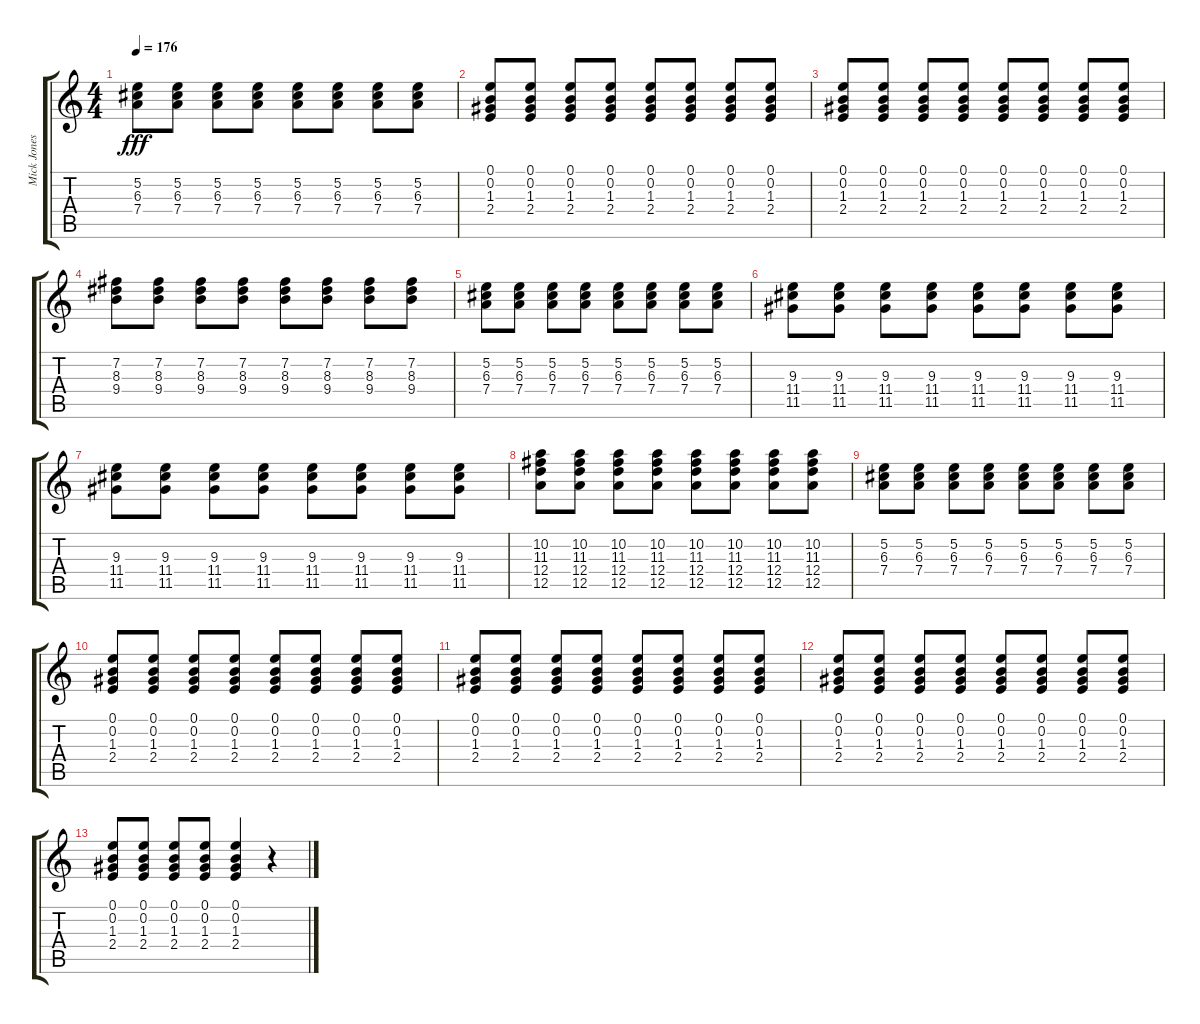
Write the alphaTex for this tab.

\track ("Mick Jones - Lead Guitar" "Mick Jones") {instrument overdrivenguitar}
\staff {score tabs}
\tuning (E4 B3 G3 D3 A2 E2) {hide}
\ts (4 4)
\tempo 176
\clef g2
\ks c
(5.2 6.3 7.4).8{dy fff} (5.2 6.3 7.4).8 (5.2 6.3 7.4).8 (5.2 6.3 7.4).8 (5.2 6.3 7.4).8 (5.2 6.3 7.4).8 (5.2 6.3 7.4).8 (5.2 6.3 7.4).8 |
(0.1 0.2 1.3 2.4).8 (0.1 0.2 1.3 2.4).8 (0.1 0.2 1.3 2.4).8 (0.1 0.2 1.3 2.4).8 (0.1 0.2 1.3 2.4).8 (0.1 0.2 1.3 2.4).8 (0.1 0.2 1.3 2.4).8 (0.1 0.2 1.3 2.4).8 |
(0.1 0.2 1.3 2.4).8 (0.1 0.2 1.3 2.4).8 (0.1 0.2 1.3 2.4).8 (0.1 0.2 1.3 2.4).8 (0.1 0.2 1.3 2.4).8 (0.1 0.2 1.3 2.4).8 (0.1 0.2 1.3 2.4).8 (0.1 0.2 1.3 2.4).8 |
(7.2 8.3 9.4).8 (7.2 8.3 9.4).8 (7.2 8.3 9.4).8 (7.2 8.3 9.4).8 (7.2 8.3 9.4).8 (7.2 8.3 9.4).8 (7.2 8.3 9.4).8 (7.2 8.3 9.4).8 |
(5.2 6.3 7.4).8 (5.2 6.3 7.4).8 (5.2 6.3 7.4).8 (5.2 6.3 7.4).8 (5.2 6.3 7.4).8 (5.2 6.3 7.4).8 (5.2 6.3 7.4).8 (5.2 6.3 7.4).8 |
(9.3 11.4 11.5).8 (9.3 11.4 11.5).8 (9.3 11.4 11.5).8 (9.3 11.4 11.5).8 (9.3 11.4 11.5).8 (9.3 11.4 11.5).8 (9.3 11.4 11.5).8 (9.3 11.4 11.5).8 |
(9.3 11.4 11.5).8 (9.3 11.4 11.5).8 (9.3 11.4 11.5).8 (9.3 11.4 11.5).8 (9.3 11.4 11.5).8 (9.3 11.4 11.5).8 (9.3 11.4 11.5).8 (9.3 11.4 11.5).8 |
(10.2 11.3 12.4 12.5).8 (10.2 11.3 12.4 12.5).8 (10.2 11.3 12.4 12.5).8 (10.2 11.3 12.4 12.5).8 (10.2 11.3 12.4 12.5).8 (10.2 11.3 12.4 12.5).8 (10.2 11.3 12.4 12.5).8 (10.2 11.3 12.4 12.5).8 |
(5.2 6.3 7.4).8 (5.2 6.3 7.4).8 (5.2 6.3 7.4).8 (5.2 6.3 7.4).8 (5.2 6.3 7.4).8 (5.2 6.3 7.4).8 (5.2 6.3 7.4).8 (5.2 6.3 7.4).8 |
(0.1 0.2 1.3 2.4).8 (0.1 0.2 1.3 2.4).8 (0.1 0.2 1.3 2.4).8 (0.1 0.2 1.3 2.4).8 (0.1 0.2 1.3 2.4).8 (0.1 0.2 1.3 2.4).8 (0.1 0.2 1.3 2.4).8 (0.1 0.2 1.3 2.4).8 |
(0.1 0.2 1.3 2.4).8 (0.1 0.2 1.3 2.4).8 (0.1 0.2 1.3 2.4).8 (0.1 0.2 1.3 2.4).8 (0.1 0.2 1.3 2.4).8 (0.1 0.2 1.3 2.4).8 (0.1 0.2 1.3 2.4).8 (0.1 0.2 1.3 2.4).8 |
(0.1 0.2 1.3 2.4).8 (0.1 0.2 1.3 2.4).8 (0.1 0.2 1.3 2.4).8 (0.1 0.2 1.3 2.4).8 (0.1 0.2 1.3 2.4).8 (0.1 0.2 1.3 2.4).8 (0.1 0.2 1.3 2.4).8 (0.1 0.2 1.3 2.4).8 |
(0.1 0.2 1.3 2.4).8 (0.1 0.2 1.3 2.4).8 (0.1 0.2 1.3 2.4).8 (0.1 0.2 1.3 2.4).8 (0.1 0.2 1.3 2.4).4 r.4
